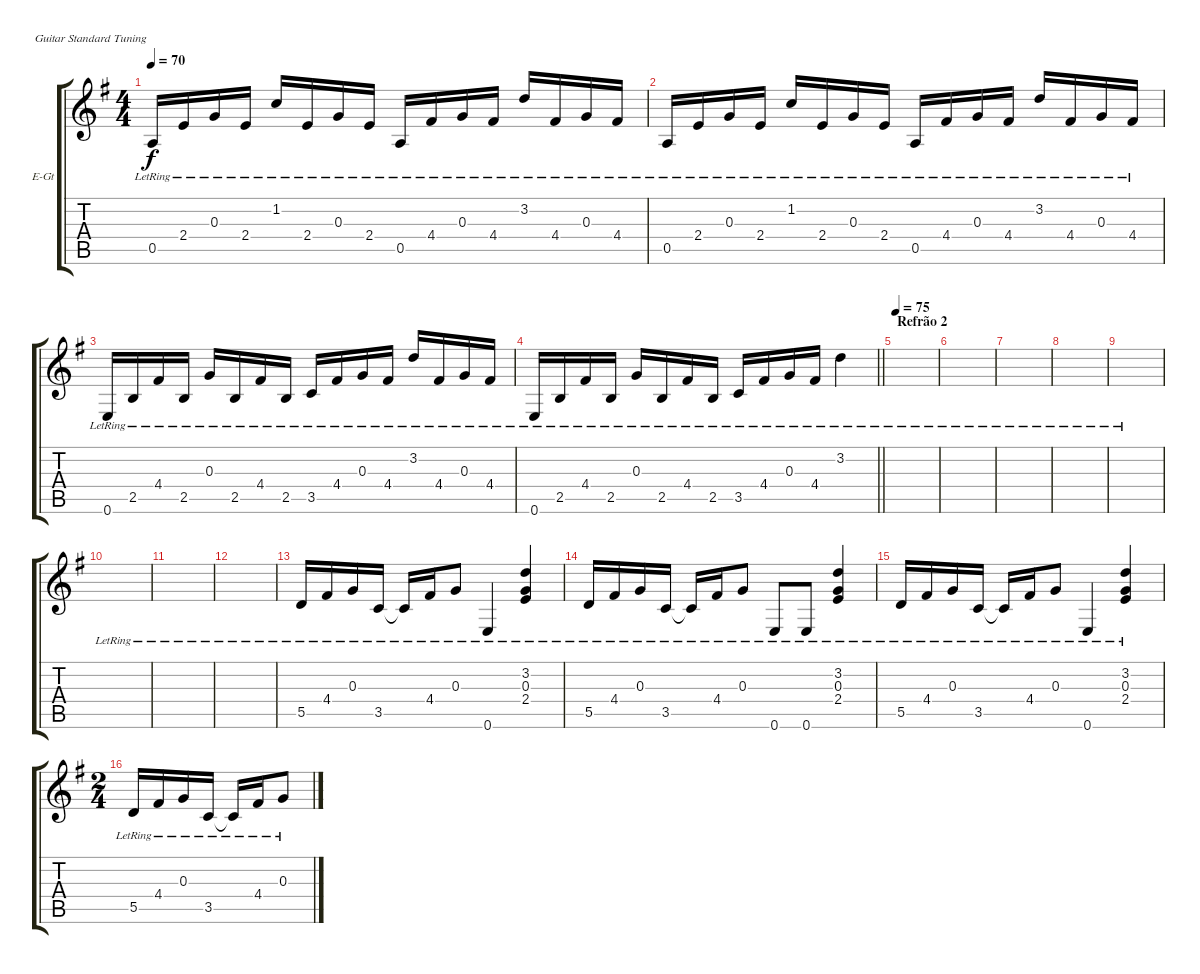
\bracketExtendMode groupsimilarinstruments
\firstSystemTrackNameOrientation horizontal
\otherSystemsTrackNameOrientation horizontal
\track ("Janick Clean" "E-Gt") {instrument electricguitarclean}
\staff {score tabs}
\tuning (E4 B3 G3 D3 A2 E2)
\ts (4 4)
\tempo 70
\clef g2
\scale
0.333333
\ks eminor
0.5{lr}.16{dy f} 2.4{lr}.16 0.3{lr}.16 2.4{lr}.16 1.2{lr}.16 2.4{lr}.16 0.3{lr}.16 2.4{lr}.16 0.5{lr}.16 4.4{lr}.16 0.3{lr}.16 4.4{lr}.16 3.2{lr}.16 4.4{lr}.16 0.3{lr}.16 4.4{lr}.16 |
\scale
0.333333 0.5{lr}.16 2.4{lr}.16 0.3{lr}.16 2.4{lr}.16 1.2{lr}.16 2.4{lr}.16 0.3{lr}.16 2.4{lr}.16 0.5{lr}.16 4.4{lr}.16 0.3{lr}.16 4.4{lr}.16 3.2{lr}.16 4.4{lr}.16 0.3{lr}.16 4.4{lr}.16 |
\scale
0.333333 0.6{lr}.16 2.5{lr}.16 4.4{lr}.16 2.5{lr}.16 0.3{lr}.16 2.5{lr}.16 4.4{lr}.16 2.5{lr}.16 3.5{lr}.16 4.4{lr}.16 0.3{lr}.16 4.4{lr}.16 3.2{lr}.16 4.4{lr}.16 0.3{lr}.16 4.4{lr}.16 |
\scale
0.333333
\barLineRight lightlight
0.6{lr}.16 2.5{lr}.16 4.4{lr}.16 2.5{lr}.16 0.3{lr}.16 2.5{lr}.16 4.4{lr}.16 2.5{lr}.16 3.5{lr}.16 4.4{lr}.16 0.3{lr}.16 4.4{lr}.16 3.2{lr}.4 |
\section ("" "Refrão 2")
\tempo 75
\scale
0.333333 |
\scale
0.333333 |
\scale
0.333333 |
\scale
0.333333 |
\scale
0.333333 |
\scale
0.333333 |
\scale
0.333333 |
\scale
0.333333 |
\scale
0.333333 5.5{lr}.16 4.4{lr}.16 0.3{lr}.16 3.5{lr}.16 3.5{lr t}.16 4.4{lr}.16 0.3{lr}.8 0.6{lr}.4 (3.2{lr} 0.3{lr} 2.4{lr}).4 |
\scale
0.333333 5.5{lr}.16 4.4{lr}.16 0.3{lr}.16 3.5{lr}.16 3.5{lr t}.16 4.4{lr}.16 0.3{lr}.8 0.6{lr}.8 0.6{lr}.8 (3.2{lr} 0.3{lr} 2.4{lr}).4 |
\scale
0.333333 5.5{lr}.16 4.4{lr}.16 0.3{lr}.16 3.5{lr}.16 3.5{lr t}.16 4.4{lr}.16 0.3{lr}.8 0.6{lr}.4 (3.2{lr} 0.3{lr} 2.4{lr}).4 |
\ts (2 4)
\beaming (8 2 2 2 2)
\scale
0.404389 5.5{lr}.16 4.4{lr}.16 0.3{lr}.16 3.5{lr}.16 3.5{lr t}.16 4.4{lr}.16 0.3{lr}.8
